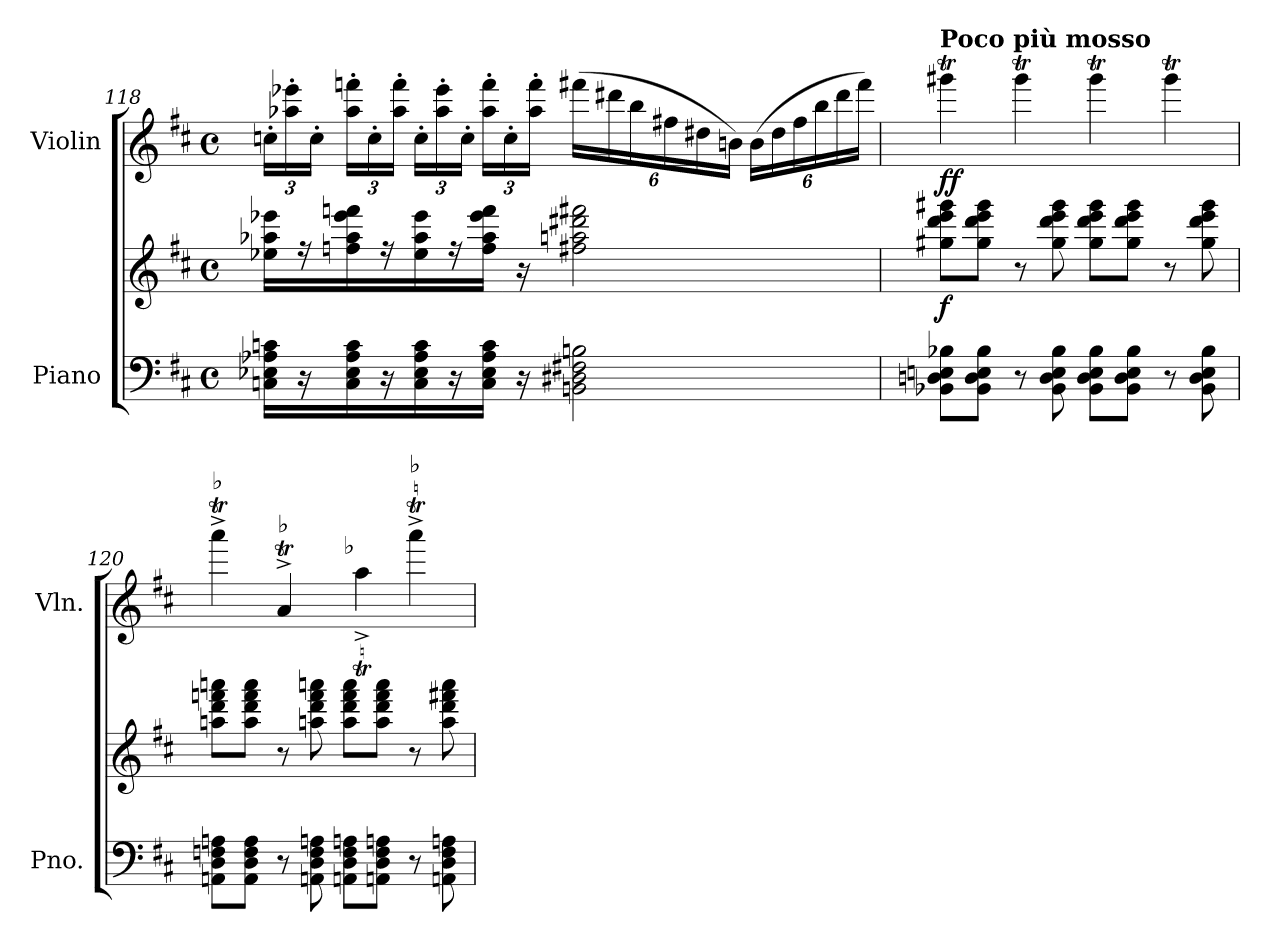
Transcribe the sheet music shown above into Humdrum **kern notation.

**kern	**kern	**dynam	**kern	**dynam
*part2	*part2	*part2	*part1	*part1
*staff3	*staff2	*staff2/3	*staff1	*staff1
*I"Piano	*	*	*I"Violin	*
*I'Pno.	*	*	*I'Vln.	*
!!LO:PB:g=z
*clefF4	*clefG2	*	*clefG2	*
*k[f#c#]	*k[f#c#]	*	*k[f#c#]	*
*M4/4	*M4/4	*	*M4/4	*
*met(c)	*met(c)	*	*met(c)	*
*	*	*	*Xbrackettup	*
=118	=118	=118	=118	=118
16Cn\ 16E-X\ 16A-X\ 16cn\LL	16ee-X\ 16aa-X\ 16eee-X\LL	.	24ccn'\LL	.
.	.	.	24aa-X\' 24eee-X\'	.
16r	16r	.	.	.
.	.	.	24cc'\JJ	.
16C\ 16E-\ 16A-\ 16c\	16ffn\ 16aa-\ 16eee-\ 16fffn\	.	24aa-\' 24fffn\'LL	.
.	.	.	24cc'\	.
16r	16r	.	.	.
.	.	.	24aa-\' 24fff\'JJ	.
16C\ 16E-\ 16A-\ 16c\	16ee-\ 16aa-\ 16eee-\	.	24cc'\LL	.
.	.	.	24aa-\' 24eee-\'	.
16r	16r	.	.	.
.	.	.	24cc'\JJ	.
16C\ 16E-\ 16A-\ 16c\JJ	16ff\ 16aa-\ 16eee-\ 16fff\JJ	.	24aa-\' 24fff\'LL	.
.	.	.	24cc'\	.
16r	16r	.	.	.
.	.	.	24aa-\' 24fff\'JJ	.
2BBn\ 2D#X\ 2F#X\ 2Bn\	2ff#X\ 2aan\ 2ddd#X\ 2fff#X\	.	(24fff#X\LL	.
.	.	.	24ddd#X\	.
.	.	.	24bb\	.
.	.	.	24ff#X\	.
.	.	.	24dd#X\	.
.	.	.	24bn\JJ)	.
.	.	.	(24b\LL	.
.	.	.	24dd#\	.
.	.	.	24ff#\	.
.	.	.	24bb\	.
.	.	.	24ddd#\	.
.	.	.	24fff#\JJ)	.
!!LO:LB:g=z
=119	=119	=119	=119	=119
!!LO:REH:place=s1:a:B:fs=14:t=E
*	*	*	*MM100	*
!	!	!	!LO:TX:a:B:t=Poco più mosso	!
!	!	!LO:DY:b	!	!LO:DY:b
8BB-X\ 8Dn\ 8En\ 8B-X\L	8gg#X\ 8ddd\ 8eee\ 8ggg#X\L	f	4ggg#Xt\	ff
8BB-\ 8D\ 8E\ 8B-\J	8gg#\ 8ddd\ 8eee\ 8ggg#\J	.	.	.
8r	8r	.	4ggg#t\	.
8BB-\ 8D\ 8E\ 8B-\	8gg#\ 8ddd\ 8eee\ 8ggg#\	.	.	.
8BB-\ 8D\ 8E\ 8B-\L	8gg#\ 8ddd\ 8eee\ 8ggg#\L	.	4ggg#t\	.
8BB-\ 8D\ 8E\ 8B-\J	8gg#\ 8ddd\ 8eee\ 8ggg#\J	.	.	.
8r	8r	.	4ggg#t\	.
8BB-\ 8D\ 8E\ 8B-\	8gg#\ 8ddd\ 8eee\ 8ggg#\	.	.	.
=120	=120	=120	=120	=120
*	*	*	*^	*
!	!	!	!LO:TX:a:t=♭	!	!
8AAn\ 8D\ 8Fn\ 8An\L	8aan\ 8ddd\ 8fffn\ 8aaan\L	.	4aaaT^\	4bbb-X\yy	.
8AA\ 8D\ 8F\ 8A\J	8aa\ 8ddd\ 8fff\ 8aaa\J	.	.	.	.
!	!	!	!LO:TX:a:t=♭	!	!
8r	8r	.	4aT^/	4b-X\yy	.
8AAn\ 8D\ 8F\ 8An\	8aan\ 8ddd\ 8fff\ 8aaan\	.	.	.	.
!	!	!	!LO:TX:a:t=♭	!	!
8AAn\ 8D\ 8F\ 8An\L	8aa\ 8ddd\ 8fff\ 8aaa\L	.	4bb-X/yy	4aaT^\	.
8AAn\ 8D\ 8F\ 8An\J	8aa\ 8ddd\ 8fff\ 8aaa\J	.	.	.	.
!	!	!	!LO:TX:a:t=♭	!	!
8r	8r	.	4aaaT^\	4ryy	.
8AAn\ 8D\ 8F\ 8An\	8aa\ 8ddd\ 8fff#\ 8aaa\	.	.	.	.
*	*	*	*v	*v	*
=	=	=	=	=
*-	*-	*-	*-	*-
